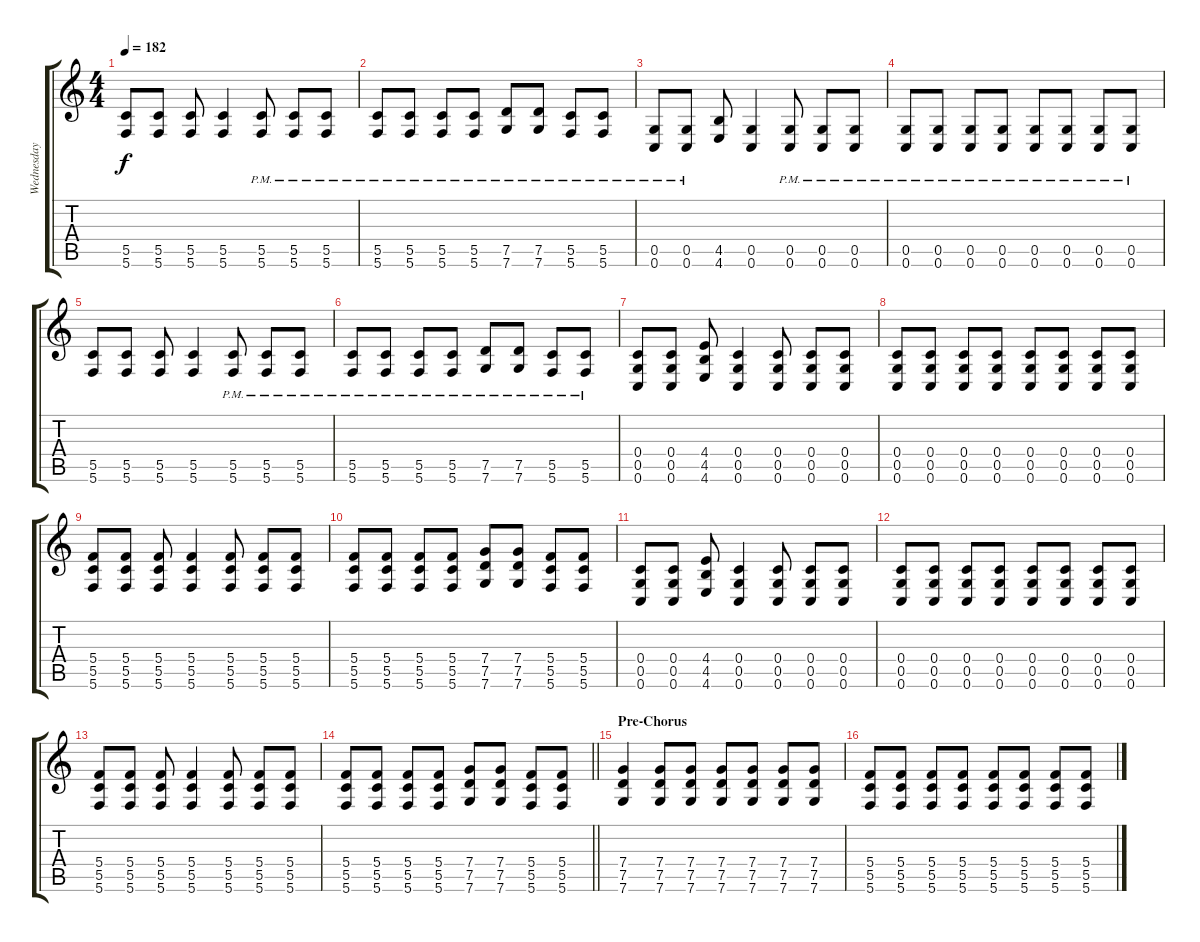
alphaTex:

\track ("Wednesday 13" "Wednesday ") {instrument distortionguitar}
\staff {score tabs}
\tuning (D4 A3 F3 C3 G2 C2) {hide}
\ts (4 4)
\tempo 182
\clef g2
\ks c
(5.5 5.6).8{dy f} (5.5 5.6).8 (5.5 5.6).8 (5.5 5.6).4 (5.5{pm} 5.6{pm}).8 (5.5{pm} 5.6{pm}).8 (5.5{pm} 5.6{pm}).8 |
(5.5{pm} 5.6{pm}).8 (5.5{pm} 5.6{pm}).8 (5.5{pm} 5.6{pm}).8 (5.5{pm} 5.6{pm}).8 (7.5{pm} 7.6{pm}).8 (7.5{pm} 7.6{pm}).8 (5.5{pm} 5.6{pm}).8 (5.5{pm} 5.6{pm}).8 |
(0.5{pm} 0.6{pm}).8 (0.5{pm} 0.6{pm}).8 (4.5 4.6).8 (0.5 0.6).4 (0.5{pm} 0.6{pm}).8 (0.5{pm} 0.6{pm}).8 (0.5{pm} 0.6{pm}).8 |
(0.5{pm} 0.6{pm}).8 (0.5{pm} 0.6{pm}).8 (0.5{pm} 0.6{pm}).8 (0.5{pm} 0.6{pm}).8 (0.5{pm} 0.6{pm}).8 (0.5{pm} 0.6{pm}).8 (0.5{pm} 0.6{pm}).8 (0.5 0.6{pm}).8 |
(5.5 5.6).8 (5.5 5.6).8 (5.5 5.6).8 (5.5 5.6).4 (5.5{pm} 5.6{pm}).8 (5.5{pm} 5.6{pm}).8 (5.5{pm} 5.6{pm}).8 |
(5.5{pm} 5.6{pm}).8 (5.5{pm} 5.6{pm}).8 (5.5{pm} 5.6{pm}).8 (5.5{pm} 5.6{pm}).8 (7.5{pm} 7.6{pm}).8 (7.5{pm} 7.6{pm}).8 (5.5{pm} 5.6{pm}).8 (5.5{pm} 5.6{pm}).8 |
(0.4 0.5 0.6).8 (0.4 0.5 0.6).8 (4.4 4.5 4.6).8 (0.4 0.5 0.6).4 (0.4 0.5 0.6).8 (0.4 0.5 0.6).8 (0.4 0.5 0.6).8 |
(0.4 0.5 0.6).8 (0.4 0.5 0.6).8 (0.4 0.5 0.6).8 (0.4 0.5 0.6).8 (0.4 0.5 0.6).8 (0.4 0.5 0.6).8 (0.4 0.5 0.6).8 (0.4 0.5 0.6).8 |
(5.4 5.5 5.6).8 (5.4 5.5 5.6).8 (5.4 5.5 5.6).8 (5.4 5.5 5.6).4 (5.4 5.5 5.6).8 (5.4 5.5 5.6).8 (5.4 5.5 5.6).8 |
(5.4 5.5 5.6).8 (5.4 5.5 5.6).8 (5.4 5.5 5.6).8 (5.4 5.5 5.6).8 (7.4 7.5 7.6).8 (7.4 7.5 7.6).8 (5.4 5.5 5.6).8 (5.4 5.5 5.6).8 |
(0.4 0.5 0.6).8 (0.4 0.5 0.6).8 (4.4 4.5 4.6).8 (0.4 0.5 0.6).4 (0.4 0.5 0.6).8 (0.4 0.5 0.6).8 (0.4 0.5 0.6).8 |
(0.4 0.5 0.6).8 (0.4 0.5 0.6).8 (0.4 0.5 0.6).8 (0.4 0.5 0.6).8 (0.4 0.5 0.6).8 (0.4 0.5 0.6).8 (0.4 0.5 0.6).8 (0.4 0.5 0.6).8 |
(5.4 5.5 5.6).8 (5.4 5.5 5.6).8 (5.4 5.5 5.6).8 (5.4 5.5 5.6).4 (5.4 5.5 5.6).8 (5.4 5.5 5.6).8 (5.4 5.5 5.6).8 |
\barLineRight lightlight
(5.4 5.5 5.6).8 (5.4 5.5 5.6).8 (5.4 5.5 5.6).8 (5.4 5.5 5.6).8 (7.4 7.5 7.6).8 (7.4 7.5 7.6).8 (5.4 5.5 5.6).8 (5.4 5.5 5.6).8 |
\section ("" "Pre-Chorus")
(7.4 7.5 7.6).4 (7.4 7.5 7.6).8 (7.4 7.5 7.6).8 (7.4 7.5 7.6).8 (7.4 7.5 7.6).8 (7.4 7.5 7.6).8 (7.4 7.5 7.6).8 |
(5.4 5.5 5.6).8 (5.4 5.5 5.6).8 (5.4 5.5 5.6).8 (5.4 5.5 5.6).8 (5.4 5.5 5.6).8 (5.4 5.5 5.6).8 (5.4 5.5 5.6).8 (5.4 5.5 5.6).8
